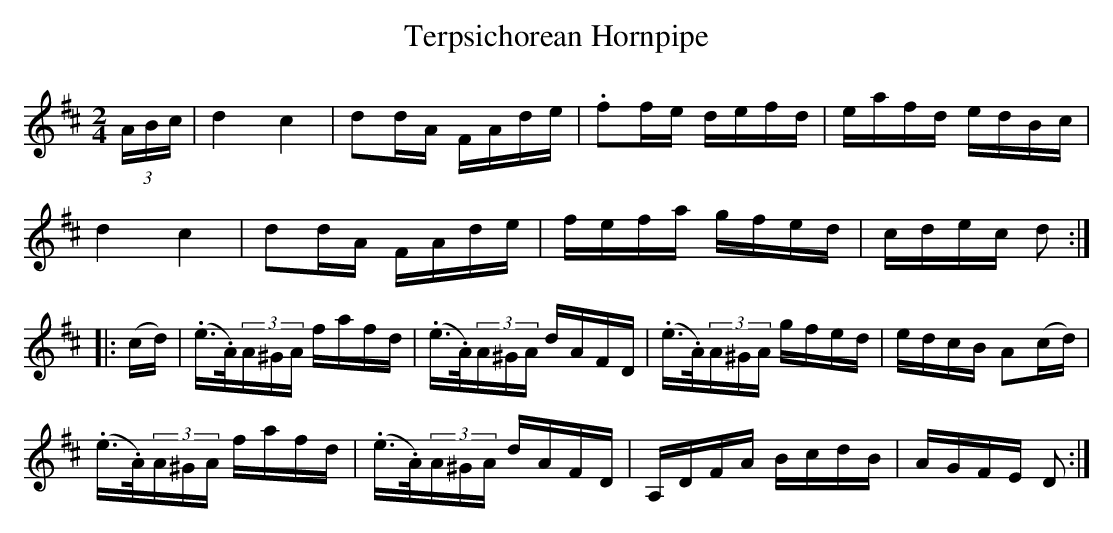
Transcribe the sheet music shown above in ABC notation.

X:1
T:Terpsichorean Hornpipe
M:2/4
L:1/8
K:D
(3A/B/c/ | d2c2 | dd/A/ F/A/d/e/ | .ff/e/ d/e/f/d/ | e/a/f/d/ e/d/B/c/ |
d2c2 | dd/A/ F/A/d/e/ | f/e/f/a/ g/f/e/d/ | c/d/e/c/ d :|
|: (c/d/) | (.e/>.A/)(3A/^G/A/ f/a/f/d/ | (.e/>.A/)(3A/^G/A/ d/A/F/D/ | (.e/>.A/)(3A/^G/A/ g/f/e/d/ | e/d/c/B/ A(c/d/) |
(.e/>.A/)(3A/^G/A/ f/a/f/d/ | (.e/>.A/)(3A/^G/A/ d/A/F/D/ | A,/D/F/A/ B/c/d/B/ | A/G/F/E/ D :|]
